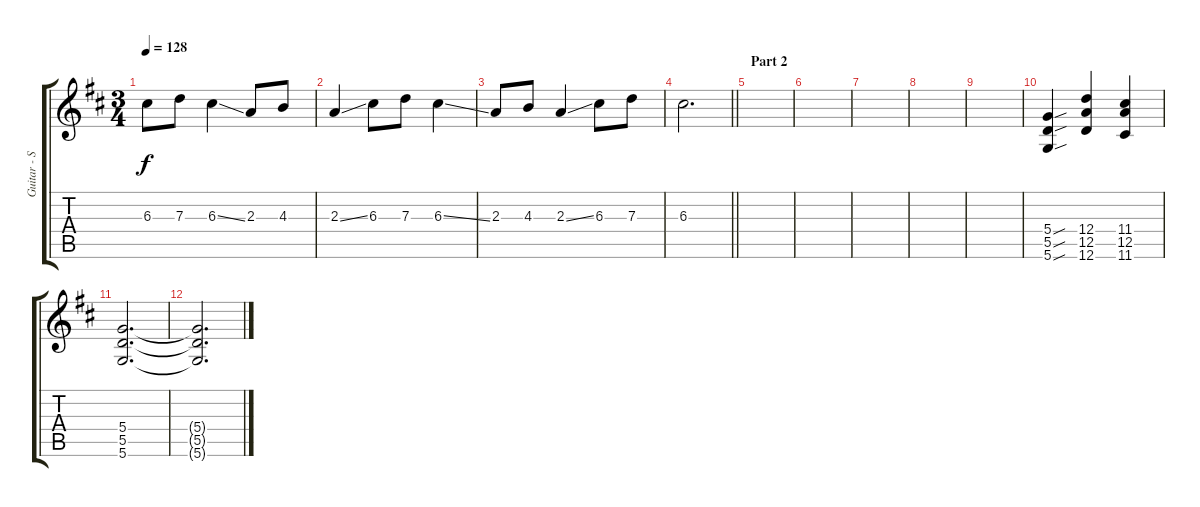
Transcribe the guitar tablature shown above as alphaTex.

\track ("Guitar - Simon Neil" "Guitar - S") {instrument electricguitarclean}
\staff {score tabs}
\tuning (E4 B3 G3 D3 A2 D2) {hide}
\ts (3 4)
\tempo 128
\clef g2
\ks d
6.3.8{dy f} 7.3.8 6.3{ss}.4 2.3.8 4.3.8 |
2.3{ss}.4 6.3.8 7.3.8 6.3{ss}.4 |
2.3.8 4.3.8 2.3{ss}.4 6.3.8 7.3.8 |
\barLineRight lightlight
6.3.2{d} |
\section ("" "Part 2")
|
|
|
|
|
(5.4{sou} 5.5{sou} 5.6{sou}).4{volume 12} (12.4 12.5 12.6).4 (11.4 12.5 11.6).4 |
(5.4 5.5 5.6).2{d} |
(5.4{t} 5.5{t} 5.6{t}).2{d}
